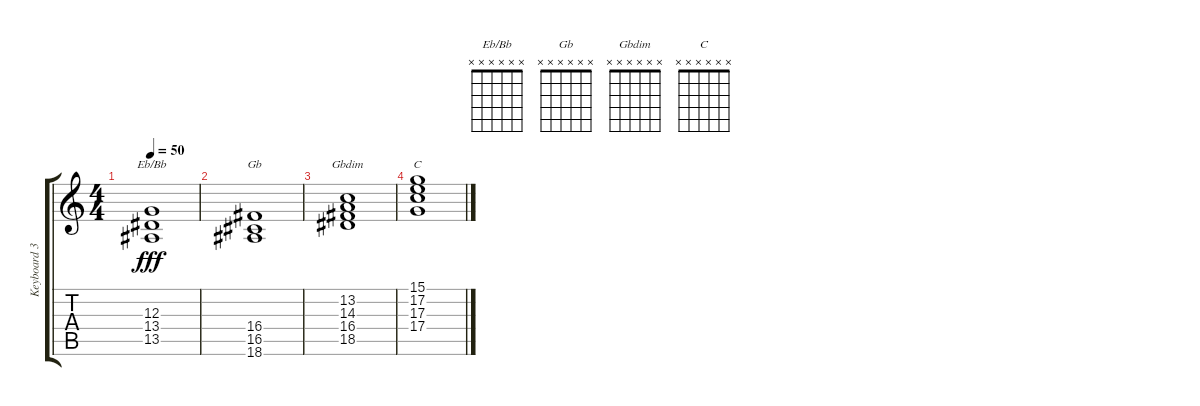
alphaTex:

\track ("Keyboard 3" "Keyboard 3") {instrument synthstrings1}
\staff {score tabs}
\tuning (E4 B3 G3 D3 A2 E2) {hide}
\chord ("Eb/Bb" x x x x x x) {firstfret 0}
\chord ("Gb" x x x x x x) {firstfret 0}
\chord ("Gbdim" x x x x x x) {firstfret 0}
\chord ("C" x x x x x x) {firstfret 0}
\ts (4 4)
\tempo 50
\clef g2
\ks c
(12.3 13.4 13.5).1{ch "Eb/Bb" dy fff} |
(16.4 16.5 18.6).1{ch "Gb"} |
(13.2 14.3 16.4 18.5).1{ch "Gbdim"} |
(15.1 17.2 17.3 17.4).1{ch "C"}
